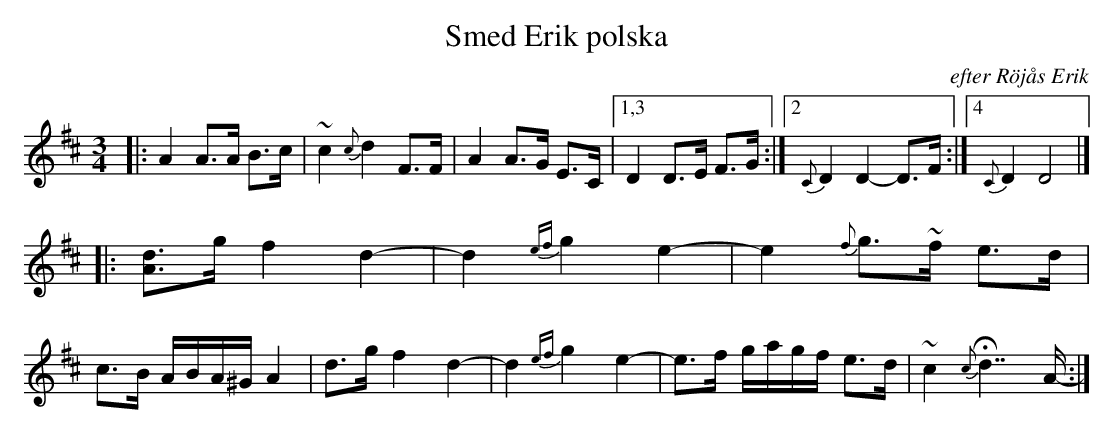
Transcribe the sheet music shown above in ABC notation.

X:1
T: Smed Erik polska
O: efter R\"oj\aas Erik
M: 3/4
L: 1/16
K: D
|: A4 A3A B3c | ~c4 {c}d4 F3F | A4 A3G E3C \
|1,3 D4 D3E F3G :|2 {C}D4 D4- D3F :|4 {C}D4 D8 |]
|: [d3A3]g f4 d4- | d4 {ef}g4 e4- | e4 {f}g3~f e3d | c3B ABA^G A4 \
|  d3g f4 d4- | d4 {ef}g4 e4- | e3f gagf e3d | ~c4 {c}Hd7 A- :|
